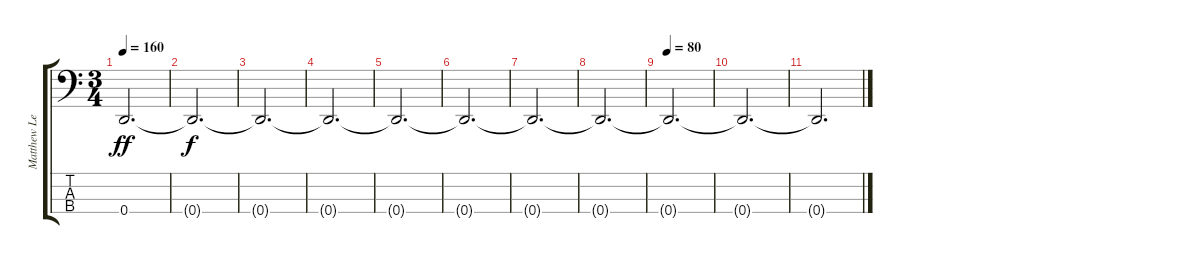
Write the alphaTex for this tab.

\track ("Matthew Leone - Bass Guitar" "Matthew Le") {instrument electricbassfinger}
\staff {score tabs}
\tuning (G2 D2 A1 D1) {hide}
\ts (3 4)
\tempo 160
\clef f4
\ks c
0.4.2{d dy ff} |
0.4{t}.2{d dy f} |
0.4{t}.2{d} |
0.4{t}.2{d} |
0.4{t}.2{d} |
0.4{t}.2{d} |
0.4{t}.2{d volume 4} |
0.4{t}.2{d} |
\tempo 80
0.4{t}.2{d} |
0.4{t}.2{d} |
0.4{t}.2{d}
